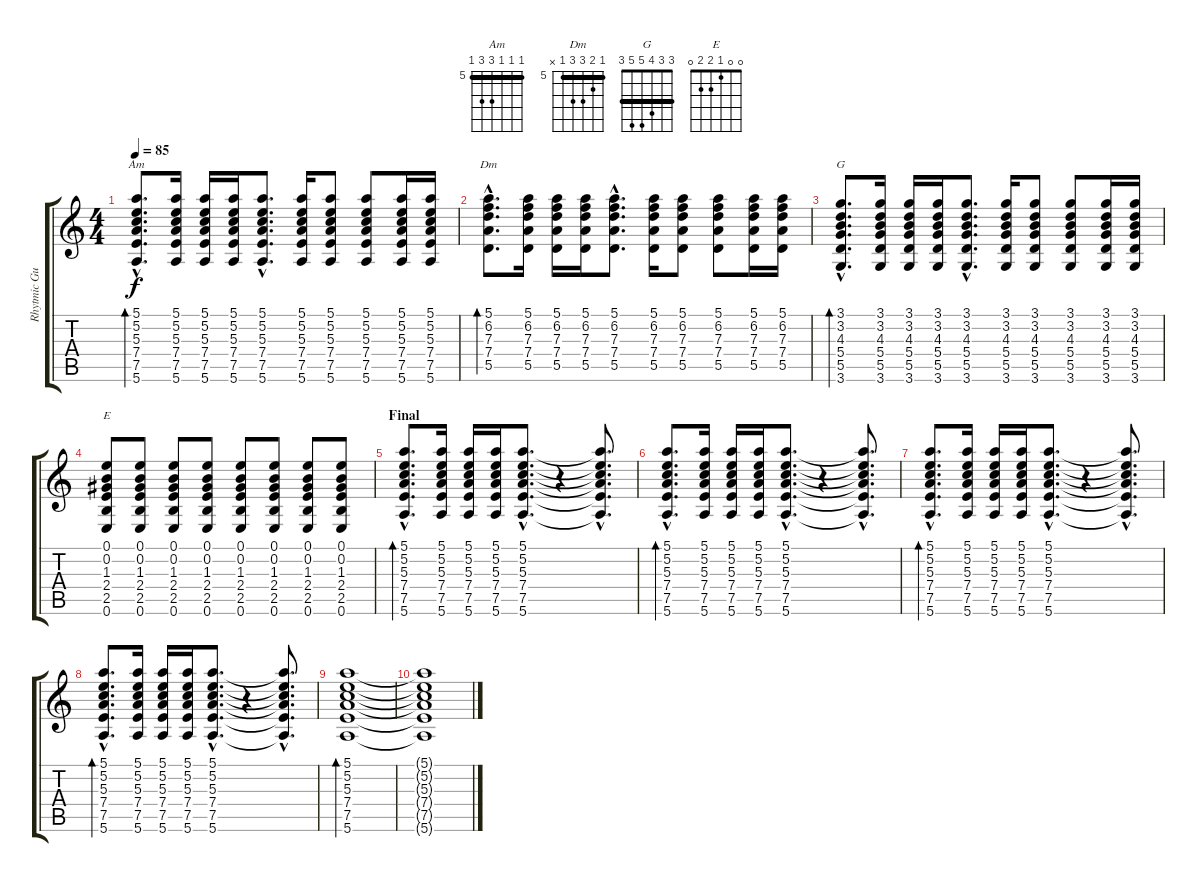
\track ("Rhytmic Guitar" "Rhytmic Gu") {instrument acousticguitarsteel}
\staff {score tabs}
\tuning (E4 B3 G3 D3 A2 E2) {hide}
\chord ("Am" 5 5 5 7 7 5) {firstfret 5 barre 5}
\chord ("Dm" 5 6 7 7 5 x) {firstfret 5 barre 5}
\chord ("G" 3 3 4 5 5 3) {barre 3}
\chord ("E" 0 0 1 2 2 0)
\ts (4 4)
\tempo 85
\clef g2
\ks c
(5.1{hac} 5.2{hac} 5.3{hac} 7.4{hac} 7.5{hac} 5.6{hac}).8{d bd 60 ch "Am" dy f} (5.1 5.2 5.3 7.4 7.5 5.6).16 (5.1 5.2 5.3 7.4 7.5 5.6).16 (5.1 5.2 5.3 7.4 7.5 5.6).16 (5.1{hac} 5.2{hac} 5.3{hac} 7.4{hac} 7.5{hac} 5.6{hac}).8{d} (5.1 5.2 5.3 7.4 7.5 5.6).16 (5.1 5.2 5.3 7.4 7.5 5.6).8 (5.1 5.2 5.3 7.4 7.5 5.6).8 (5.1 5.2 5.3 7.4 7.5 5.6).16 (5.1 5.2 5.3 7.4 7.5 5.6).16 |
(5.1{hac} 6.2{hac} 7.3{hac} 7.4{hac} 5.5{hac}).8{d bd 60 ch "Dm"} (5.1 6.2 7.3 7.4 5.5).16 (5.1 6.2 7.3 7.4 5.5).16 (5.1 6.2 7.3 7.4 5.5).16 (5.1{hac} 6.2{hac} 7.3{hac} 7.4{hac} 5.5{hac}).8{d} (5.1 6.2 7.3 7.4 5.5).16 (5.1 6.2 7.3 7.4 5.5).8 (5.1 6.2 7.3 7.4 5.5).8 (5.1 6.2 7.3 7.4 5.5).16 (5.1 6.2 7.3 7.4 5.5).16 |
(3.1{hac} 3.2{hac} 4.3{hac} 5.4{hac} 5.5{hac} 3.6{hac}).8{d bd 60 ch "G"} (3.1 3.2 4.3 5.4 5.5 3.6).16 (3.1 3.2 4.3 5.4 5.5 3.6).16 (3.1 3.2 4.3 5.4 5.5 3.6).16 (3.1{hac} 3.2{hac} 4.3{hac} 5.4{hac} 5.5{hac} 3.6{hac}).8{d} (3.1 3.2 4.3 5.4 5.5 3.6).16 (3.1 3.2 4.3 5.4 5.5 3.6).8 (3.1 3.2 4.3 5.4 5.5 3.6).8 (3.1 3.2 4.3 5.4 5.5 3.6).16 (3.1 3.2 4.3 5.4 5.5 3.6).16 |
(0.1 0.2 1.3 2.4 2.5 0.6).8{ch "E"} (0.1 0.2 1.3 2.4 2.5 0.6).8 (0.1 0.2 1.3 2.4 2.5 0.6).8 (0.1 0.2 1.3 2.4 2.5 0.6).8 (0.1 0.2 1.3 2.4 2.5 0.6).8 (0.1 0.2 1.3 2.4 2.5 0.6).8 (0.1 0.2 1.3 2.4 2.5 0.6).8 (0.1 0.2 1.3 2.4 2.5 0.6).8 |
\section ("" "Final")
(5.1{hac} 5.2{hac} 5.3{hac} 7.4{hac} 7.5{hac} 5.6{hac}).8{d bd 60} (5.1 5.2 5.3 7.4 7.5 5.6).16 (5.1 5.2 5.3 7.4 7.5 5.6).16 (5.1 5.2 5.3 7.4 7.5 5.6).16 (5.1{hac} 5.2{hac} 5.3{hac} 7.4{hac} 7.5{hac} 5.6{hac}).8{d} r.4 (5.1{hac t} 5.2{hac t} 5.3{hac t} 7.4{hac t} 7.5{hac t} 5.6{hac t}).8{d} |
(5.1{hac} 5.2{hac} 5.3{hac} 7.4{hac} 7.5{hac} 5.6{hac}).8{d bd 60} (5.1 5.2 5.3 7.4 7.5 5.6).16 (5.1 5.2 5.3 7.4 7.5 5.6).16 (5.1 5.2 5.3 7.4 7.5 5.6).16 (5.1{hac} 5.2{hac} 5.3{hac} 7.4{hac} 7.5{hac} 5.6{hac}).8{d} r.4 (5.1{hac t} 5.2{hac t} 5.3{hac t} 7.4{hac t} 7.5{hac t} 5.6{hac t}).8{d} |
(5.1{hac} 5.2{hac} 5.3{hac} 7.4{hac} 7.5{hac} 5.6{hac}).8{d bd 60} (5.1 5.2 5.3 7.4 7.5 5.6).16 (5.1 5.2 5.3 7.4 7.5 5.6).16 (5.1 5.2 5.3 7.4 7.5 5.6).16 (5.1{hac} 5.2{hac} 5.3{hac} 7.4{hac} 7.5{hac} 5.6{hac}).8{d} r.4 (5.1{hac t} 5.2{hac t} 5.3{hac t} 7.4{hac t} 7.5{hac t} 5.6{hac t}).8{d} |
(5.1{hac} 5.2{hac} 5.3{hac} 7.4{hac} 7.5{hac} 5.6{hac}).8{d bd 60} (5.1 5.2 5.3 7.4 7.5 5.6).16 (5.1 5.2 5.3 7.4 7.5 5.6).16 (5.1 5.2 5.3 7.4 7.5 5.6).16 (5.1{hac} 5.2{hac} 5.3{hac} 7.4{hac} 7.5{hac} 5.6{hac}).8{d} r.4 (5.1{hac t} 5.2{hac t} 5.3{hac t} 7.4{hac t} 7.5{hac t} 5.6{hac t}).8{d} |
(5.1 5.2 5.3 7.4 7.5 5.6).1{bd 240} |
(5.1{t} 5.2{t} 5.3{t} 7.4{t} 7.5{t} 5.6{t}).1
